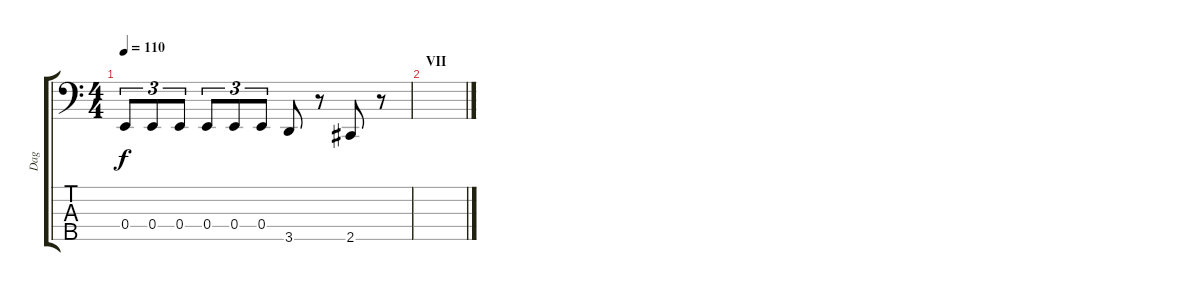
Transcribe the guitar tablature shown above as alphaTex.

\track ("Dag" "Dag") {instrument synthbass2}
\staff {score tabs}
\tuning (G2 D2 A1 E1 B0) {hide}
\ts (4 4)
\tempo 110
\clef f4
\ks c
0.4.8{tu (3 2) dy f} 0.4.8{tu (3 2)} 0.4.8{tu (3 2)} 0.4.8{tu (3 2)} 0.4.8{tu (3 2)} 0.4.8{tu (3 2)} 3.5.8 r.8 2.5.8 r.8 |
\section ("" "VII")
